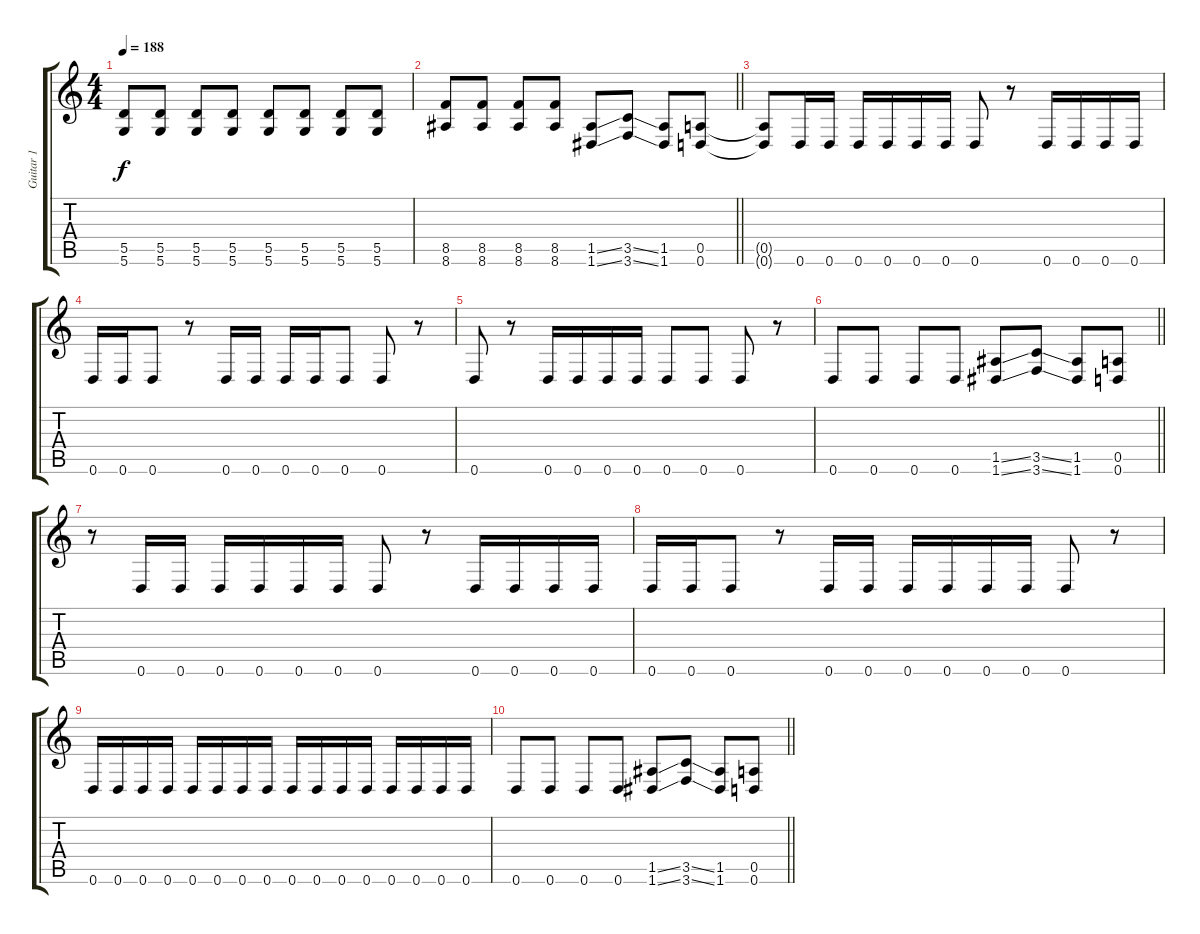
\track ("Guitar 1" "Guitar 1") {instrument distortionguitar}
\staff {score tabs}
\tuning (E4 B3 G3 D3 A2 D2) {hide}
\ts (4 4)
\tempo 188
\clef g2
\ks c
(5.5 5.6).8{dy f} (5.5 5.6).8 (5.5 5.6).8 (5.5 5.6).8 (5.5 5.6).8 (5.5 5.6).8 (5.5 5.6).8 (5.5 5.6).8 |
\barLineRight lightlight
(8.5 8.6).8 (8.5 8.6).8 (8.5 8.6).8 (8.5 8.6).8 (1.5{ss} 1.6{ss}).8 (3.5{ss} 3.6{ss}).8 (1.5 1.6).8 (0.5 0.6).8 |
\section ("" "")
(0.5{t} 0.6{t}).8 0.6.16 0.6.16 0.6.16 0.6.16 0.6.16 0.6.16 0.6.8 r.8 0.6.16 0.6.16 0.6.16 0.6.16 |
0.6.16 0.6.16 0.6.8 r.8 0.6.16 0.6.16 0.6.16 0.6.16 0.6.8 0.6.8 r.8 |
0.6.8 r.8 0.6.16 0.6.16 0.6.16 0.6.16 0.6.8 0.6.8 0.6.8 r.8 |
\barLineRight lightlight
0.6.8 0.6.8 0.6.8 0.6.8 (1.5{ss} 1.6{ss}).8 (3.5{ss} 3.6{ss}).8 (1.5 1.6).8 (0.5 0.6).8 |
r.8 0.6.16 0.6.16 0.6.16 0.6.16 0.6.16 0.6.16 0.6.8 r.8 0.6.16 0.6.16 0.6.16 0.6.16 |
0.6.16 0.6.16 0.6.8 r.8 0.6.16 0.6.16 0.6.16 0.6.16 0.6.16 0.6.16 0.6.8 r.8 |
0.6.16 0.6.16 0.6.16 0.6.16 0.6.16 0.6.16 0.6.16 0.6.16 0.6.16 0.6.16 0.6.16 0.6.16 0.6.16 0.6.16 0.6.16 0.6.16 |
\barLineRight lightlight
0.6.8 0.6.8 0.6.8 0.6.8 (1.5{ss} 1.6{ss}).8 (3.5{ss} 3.6{ss}).8 (1.5 1.6).8 (0.5 0.6).8
